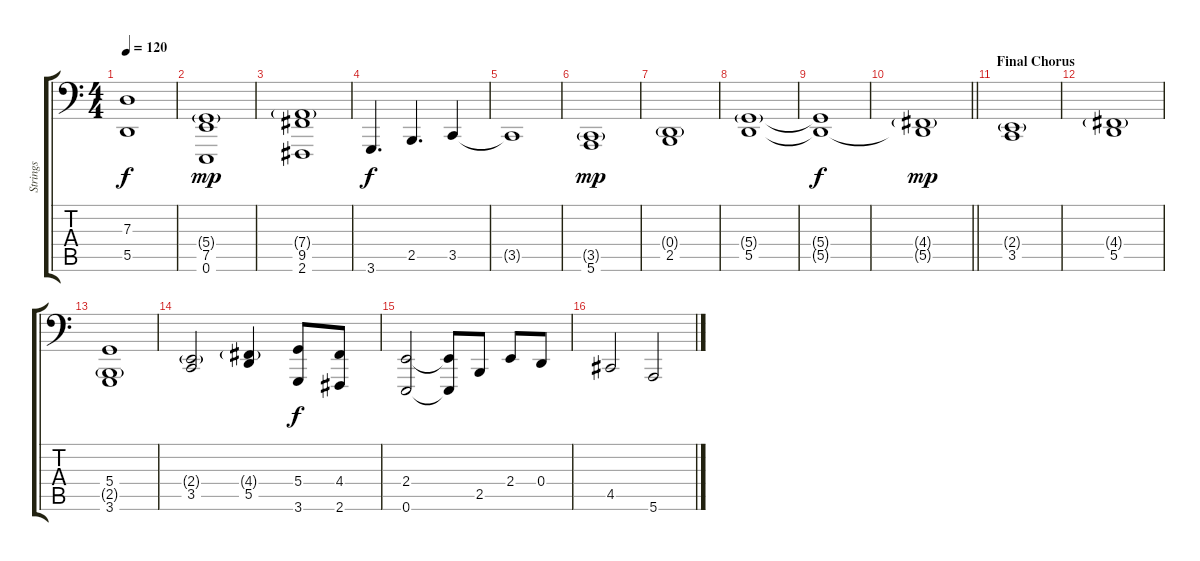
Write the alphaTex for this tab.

\track ("Strings" "Strings") {instrument stringensemble1}
\staff {score tabs}
\tuning (E3 B2 G2 D2 A1 E1) {hide}
\ts (4 4)
\tempo 120
\clef f4
\ks c
(7.3 5.5).1{dy f} |
(5.4{g} 7.5 0.6).1{dy mp} |
(7.4{g} 9.5 2.6).1 |
3.6.4{d dy f} 2.5.4{d} 3.5.4 |
3.5{t}.1 |
(3.5{g} 5.6).1{dy mp} |
(0.4{g} 2.5).1 |
(5.4{g} 5.5).1 |
(5.4{t} 5.5{t}).1{dy f} |
\barLineRight lightlight
(4.4{g} 5.5{t}).1{dy mp} |
\section ("" "Final Chorus")
(2.4{g} 3.5).1 |
(4.4{g} 5.5).1 |
(5.4 2.5{g} 3.6).1 |
(2.4{g} 3.5).2 (4.4{g} 5.5).4 (5.4 3.6).8{dy f} (4.4 2.6).8 |
(2.4 0.6).2 (2.4{t} 0.6{t}).8 2.5.8 2.4.8 0.4.8 |
4.5.2 5.6.2
